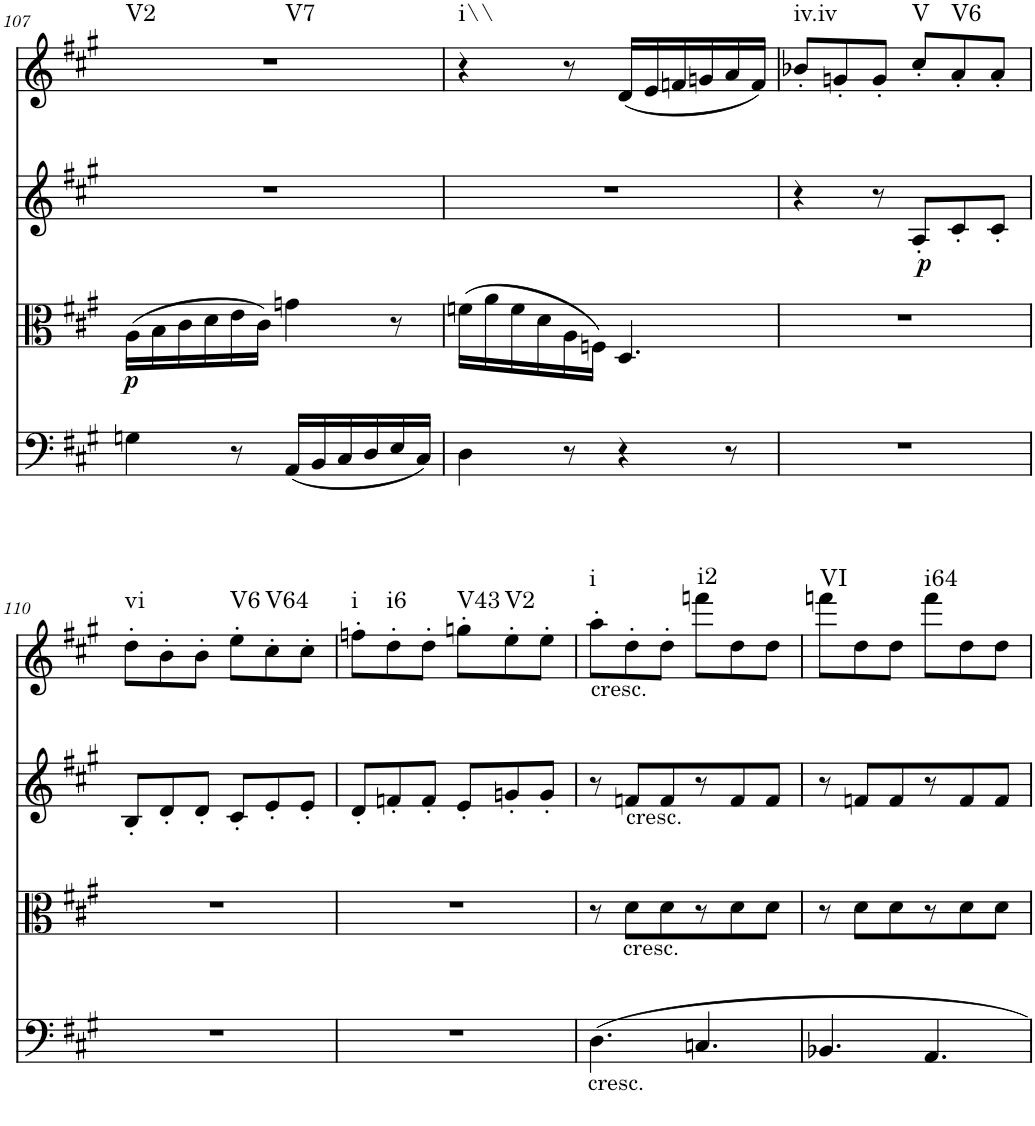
**kern	**kern	**dynam	**kern	**dynam	**kern	**harte
*part4	*part3	*part3	*part2	*part2	*part1	*part1
*staff4	*staff3	*staff3	*staff2	*staff2	*staff1	*
*I"Violoncello	*I"Viola	*	*I"Violin 2	*	*I"Violin 1	*
*I'Vc	*I'Vla	*	*I'Vln	*	*I'Vln	*
!!LO:PB:g=z
*clefC4	*clefC3	*	*clefG2	*	*clefG2	*
*k[f#c#g#]	*k[f#c#g#]	*	*k[f#c#g#]	*	*k[f#c#g#]	*
*A:	*A:	*	*A:	*	*A:	*
*M6/8	*M6/8	*	*M6/8	*	*M6/8	*
=107	=107	=107	=107	=107	=107	=107
!	!	!LO:DY:b	!	!	!	!LO:H:n=1:kt=V2
!	!	!	!	!	!	!LO:H:n=2:kt=V7
4Gn\	(16A\LL	p	2.r	.	2.r	N N
.	16B\	.	.	.	.	.
.	16c#\	.	.	.	.	.
.	16d\	.	.	.	.	.
8r	16e\	.	.	.	.	.
.	16c#\JJ)	.	.	.	.	.
(16AA/LL	4gn\	.	.	.	.	.
16BB/	.	.	.	.	.	.
16C#/	.	.	.	.	.	.
16D/	.	.	.	.	.	.
16E/	8r	.	.	.	.	.
16C#/JJ)	.	.	.	.	.	.
=108	=108	=108	=108	=108	=108	=108
!	!	!	!	!	!	!LO:H:kt=i\\
4D\	(16fn\LL	.	2.r	.	4r	N
.	16a\	.	.	.	.	.
.	16f\	.	.	.	.	.
.	16d\	.	.	.	.	.
8r	16A\	.	.	.	8r	.
.	16Fn\JJ)	.	.	.	.	.
4r	4.D/	.	.	.	(16d/LL	.
.	.	.	.	.	16e/	.
.	.	.	.	.	16fn/	.
.	.	.	.	.	16gn/	.
8r	.	.	.	.	16a/	.
.	.	.	.	.	16f/JJ)	.
=109	=109	=109	=109	=109	=109	=109
!	!	!	!	!	!	!LO:H:kt=iv.iv
2.r	2.r	.	4r	.	8b-X'/L	N
.	.	.	.	.	8gn'/	.
.	.	.	8r	.	8g'/J	.
!	!	!	!	!LO:DY:b	!	!LO:H:kt=V
.	.	.	8A'/L	p	8cc#'/L	N
!	!	!	!	!	!	!LO:H:kt=V6
.	.	.	8c#'/	.	8a'/	N
.	.	.	8c#'/J	.	8a'/J	.
!!LO:LB:g=z
=110	=110	=110	=110	=110	=110	=110
!	!	!	!	!	!	!LO:H:kt=vi
2.r	2.r	.	8B'/L	.	8dd'\L	N
.	.	.	8d'/	.	8b'\	.
.	.	.	8d'/J	.	8b'\J	.
!	!	!	!	!	!	!LO:H:kt=V6
.	.	.	8c#'/L	.	8ee'\L	N
!	!	!	!	!	!	!LO:H:kt=V64
.	.	.	8e'/	.	8cc#'\	N
.	.	.	8e'/J	.	8cc#'\J	.
=111	=111	=111	=111	=111	=111	=111
!	!	!	!	!	!	!LO:H:kt=i
2.r	2.r	.	8d'/L	.	8ffn'\L	N
!	!	!	!	!	!	!LO:H:kt=i6
.	.	.	8fn'/	.	8dd'\	N
.	.	.	8f'/J	.	8dd'\J	.
!	!	!	!	!	!	!LO:H:kt=V43
.	.	.	8e'/L	.	8ggn'\L	N
!	!	!	!	!	!	!LO:H:kt=V2
.	.	.	8gn'/	.	8ee'\	N
.	.	.	8g'/J	.	8ee'\J	.
=112	=112	=112	=112	=112	=112	=112
!	!	!	!	!	!LO:TX:b:t=cresc.	!
!LO:TX:b:t=cresc.	!	!	!	!	!	!LO:H:kt=i
4.D\	8r	.	8r	.	8aa'\L	N
!	!	!	!LO:TX:b:t=cresc.	!	!	!
!	!LO:TX:b:t=cresc.	!	!	!	!	!
.	8d\L	.	8fn/L	.	8dd'\	.
.	8d\	.	8f/	.	8dd'\J	.
!	!	!	!	!	!	!LO:H:kt=i2
4.Cn/	8r	.	8r	.	8fffn\L	N
.	8d\	.	8f/	.	8dd\	.
.	8d\J	.	8f/J	.	8dd\J	.
=113	=113	=113	=113	=113	=113	=113
!	!	!	!	!	!	!LO:H:kt=VI
4.BB-X/	8r	.	8r	.	8fffn\L	N
.	8d\L	.	8fn/L	.	8dd\	.
.	8d\	.	8f/	.	8dd\J	.
!	!	!	!	!	!	!LO:H:kt=i64
4.AA/	8r	.	8r	.	8fff\L	N
.	8d\	.	8f/	.	8dd\	.
.	8d\J	.	8f/J	.	8dd\J	.
=	=	=	=	=	=	=
*-	*-	*-	*-	*-	*-	*-
